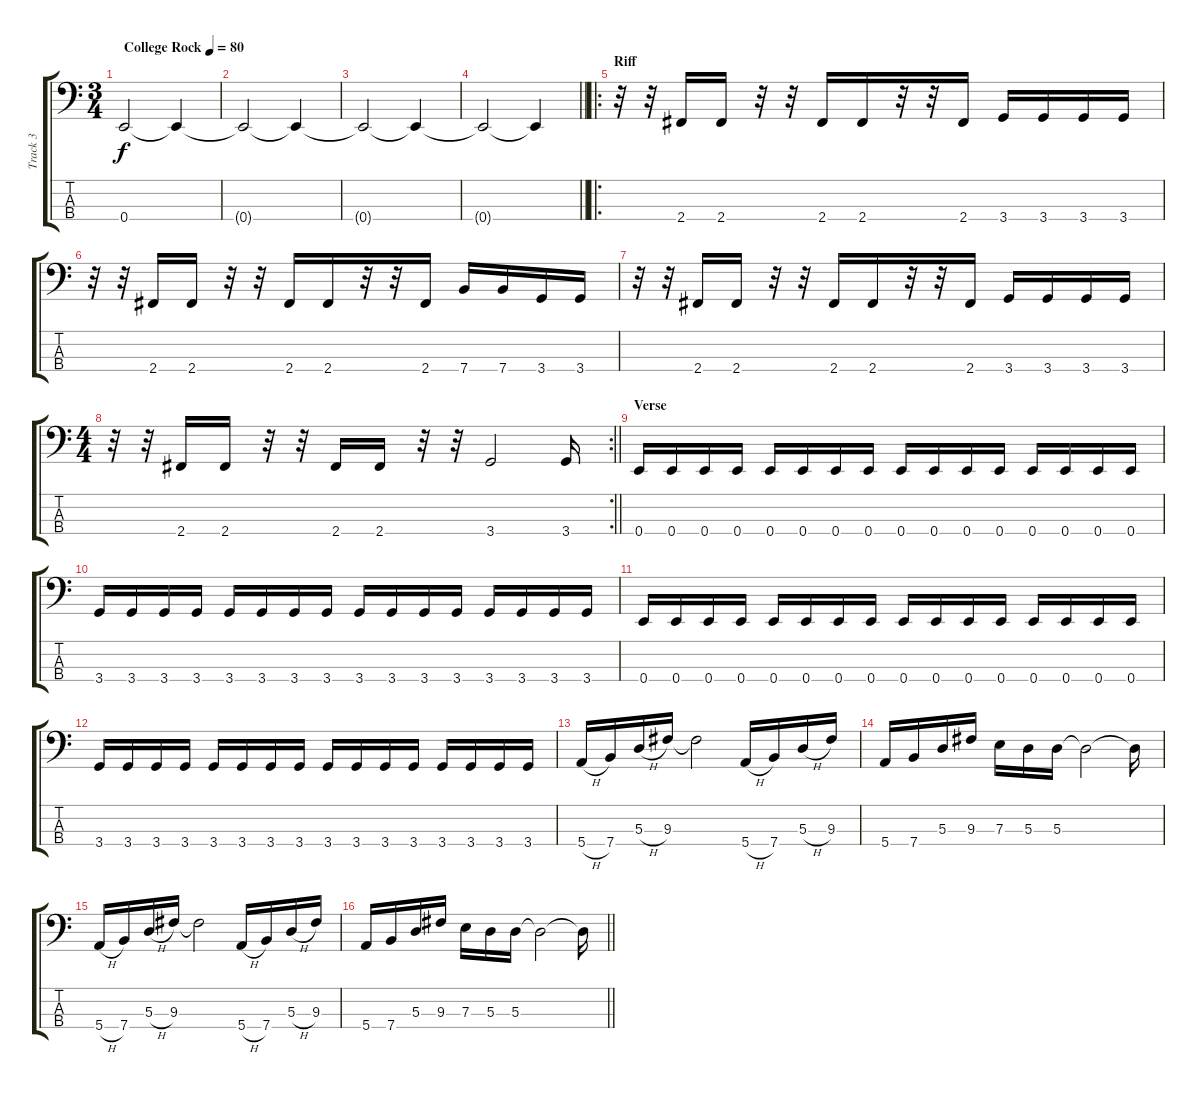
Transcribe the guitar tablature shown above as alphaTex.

\track ("Track 3" "Track 3") {instrument electricbasspick}
\staff {score tabs}
\tuning (G2 D2 A1 E1) {hide}
\ts (3 4)
\tempo (80 "College Rock")
\clef f4
\ks c
0.4.2{dy f instrument electricbasspick} 0.4{t}.4 |
0.4{t}.2 0.4{t}.4 |
0.4{t}.2 0.4{t}.4 |
\barLineRight lightlight
0.4{t}.2 0.4{t}.4 |
\ro
\section ("" "Riff")
r.32 r.32 2.4.16 2.4.16 r.32 r.32 2.4.16 2.4.16 r.32 r.32 2.4.16 3.4.16 3.4.16 3.4.16 3.4.16 |
r.32 r.32 2.4.16 2.4.16 r.32 r.32 2.4.16 2.4.16 r.32 r.32 2.4.16 7.4.16 7.4.16 3.4.16 3.4.16 |
r.32 r.32 2.4.16 2.4.16 r.32 r.32 2.4.16 2.4.16 r.32 r.32 2.4.16 3.4.16 3.4.16 3.4.16 3.4.16 |
\rc 2
\ts (4 4)
\barLineRight lightlight
r.32 r.32 2.4.16 2.4.16 r.32 r.32 2.4.16 2.4.16 r.32 r.32 3.4.2 3.4.16 |
\section ("" "Verse")
0.4.16 0.4.16 0.4.16 0.4.16 0.4.16 0.4.16 0.4.16 0.4.16 0.4.16 0.4.16 0.4.16 0.4.16 0.4.16 0.4.16 0.4.16 0.4.16 |
3.4.16 3.4.16 3.4.16 3.4.16 3.4.16 3.4.16 3.4.16 3.4.16 3.4.16 3.4.16 3.4.16 3.4.16 3.4.16 3.4.16 3.4.16 3.4.16 |
0.4.16 0.4.16 0.4.16 0.4.16 0.4.16 0.4.16 0.4.16 0.4.16 0.4.16 0.4.16 0.4.16 0.4.16 0.4.16 0.4.16 0.4.16 0.4.16 |
3.4.16 3.4.16 3.4.16 3.4.16 3.4.16 3.4.16 3.4.16 3.4.16 3.4.16 3.4.16 3.4.16 3.4.16 3.4.16 3.4.16 3.4.16 3.4.16 |
5.4{h}.16 7.4.16 5.3{h}.16 9.3.16 9.3{t}.2 5.4{h}.16 7.4.16 5.3{h}.16 9.3.16 |
5.4.16 7.4.16 5.3.16 9.3.16 7.3.16 5.3.16 5.3.16 5.3{t}.2 5.3{t}.16 |
5.4{h}.16 7.4.16 5.3{h}.16 9.3.16 9.3{t}.2 5.4{h}.16 7.4.16 5.3{h}.16 9.3.16 |
\barLineRight lightlight
5.4.16 7.4.16 5.3.16 9.3.16 7.3.16 5.3.16 5.3.16 5.3{t}.2 5.3{t}.16
